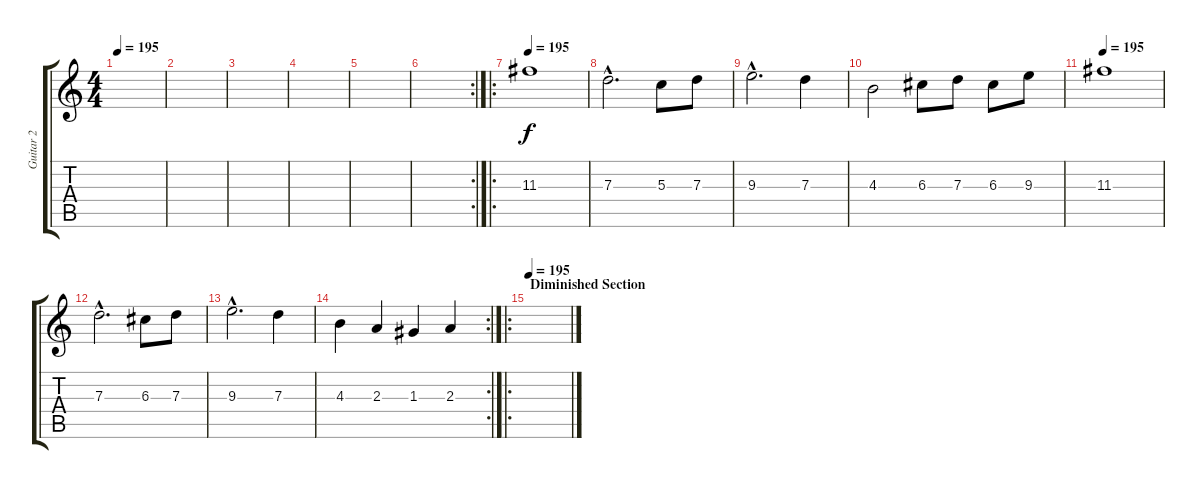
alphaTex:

\track ("Guitar 2" "Guitar 2") {instrument distortionguitar}
\staff {score tabs}
\tuning (E4 B3 G3 D3 A2 E2) {hide}
\ts (4 4)
\tempo 195
\clef g2
\ks c
|
|
|
|
|
\rc 2
|
\ro
\tempo 195
11.3.1 |
7.3{hac}.2{d} 5.3.8 7.3.8 |
9.3{hac}.2{d} 7.3.4 |
4.3.2 6.3.8 7.3.8 6.3.8 9.3.8 |
\tempo 195
11.3.1 |
7.3{hac}.2{d} 6.3.8 7.3.8 |
9.3{hac}.2{d} 7.3.4 |
\rc 2
4.3.4 2.3.4 1.3.4 2.3.4 |
\ro
\section ("" "Diminished Section")
\tempo 195
